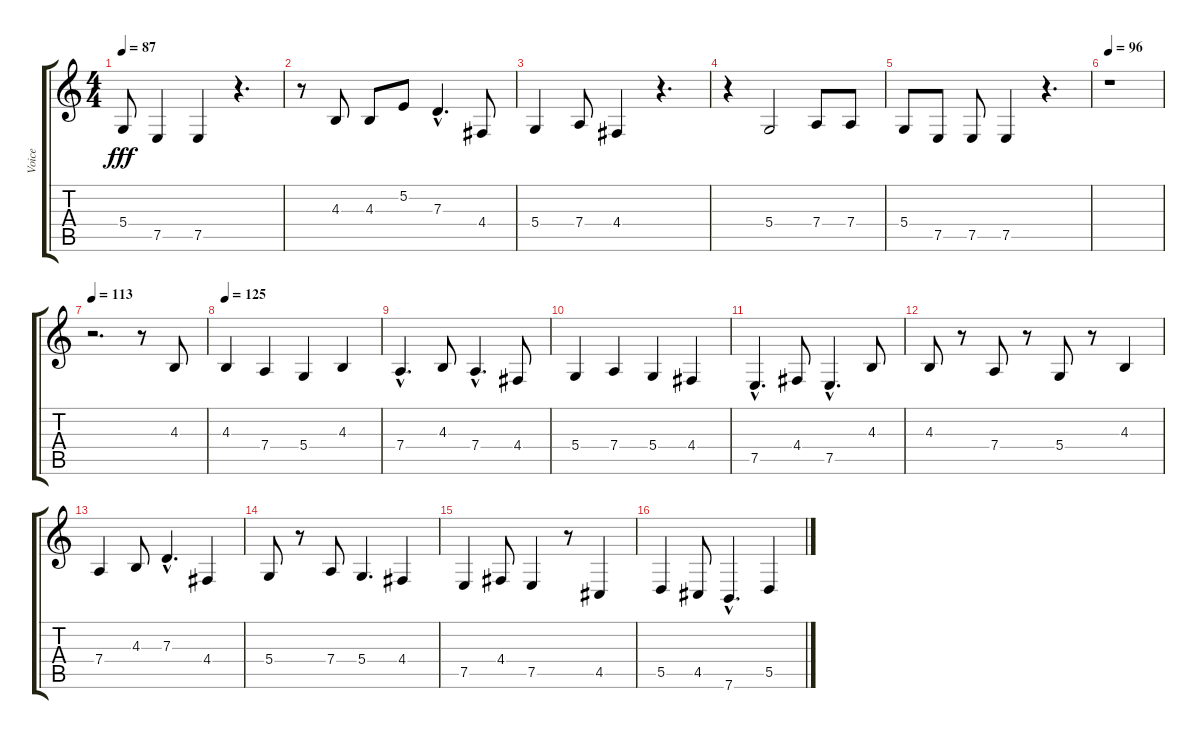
\track ("Voice" "Voice") {instrument shakuhachi}
\staff {score tabs}
\tuning (E4 B3 G3 D3 A2 E2) {hide}
\ts (4 4)
\tempo 87
\clef g2
\ks c
5.4.8{dy fff} 7.5.4 7.5.4 r.4{d} |
r.8 4.3.8 4.3.8 5.2.8 7.3{hac}.4{d} 4.4.8 |
5.4.4 7.4.8 4.4.4 r.4{d} |
r.4 5.4.2 7.4.8 7.4.8 |
5.4.8 7.5.8 7.5.8 7.5.4 r.4{d} |
\tempo 96
r.1 |
\tempo 113
r.2{d} r.8 4.3.8 |
\tempo 125
4.3.4 7.4.4 5.4.4 4.3.4 |
7.4{hac}.4{d} 4.3.8 7.4{hac}.4{d} 4.4.8 |
5.4.4 7.4.4 5.4.4 4.4.4 |
7.5{hac}.4{d} 4.4.8 7.5{hac}.4{d} 4.3.8 |
4.3.8 r.8 7.4.8 r.8 5.4.8 r.8 4.3.4 |
7.4.4 4.3.8 7.3{hac}.4{d} 4.4.4 |
5.4.8 r.8 7.4.8 5.4.4{d} 4.4.4 |
7.5.4 4.4.8 7.5.4 r.8 4.5.4 |
5.5.4 4.5.8 7.6{hac}.4{d} 5.5.4
